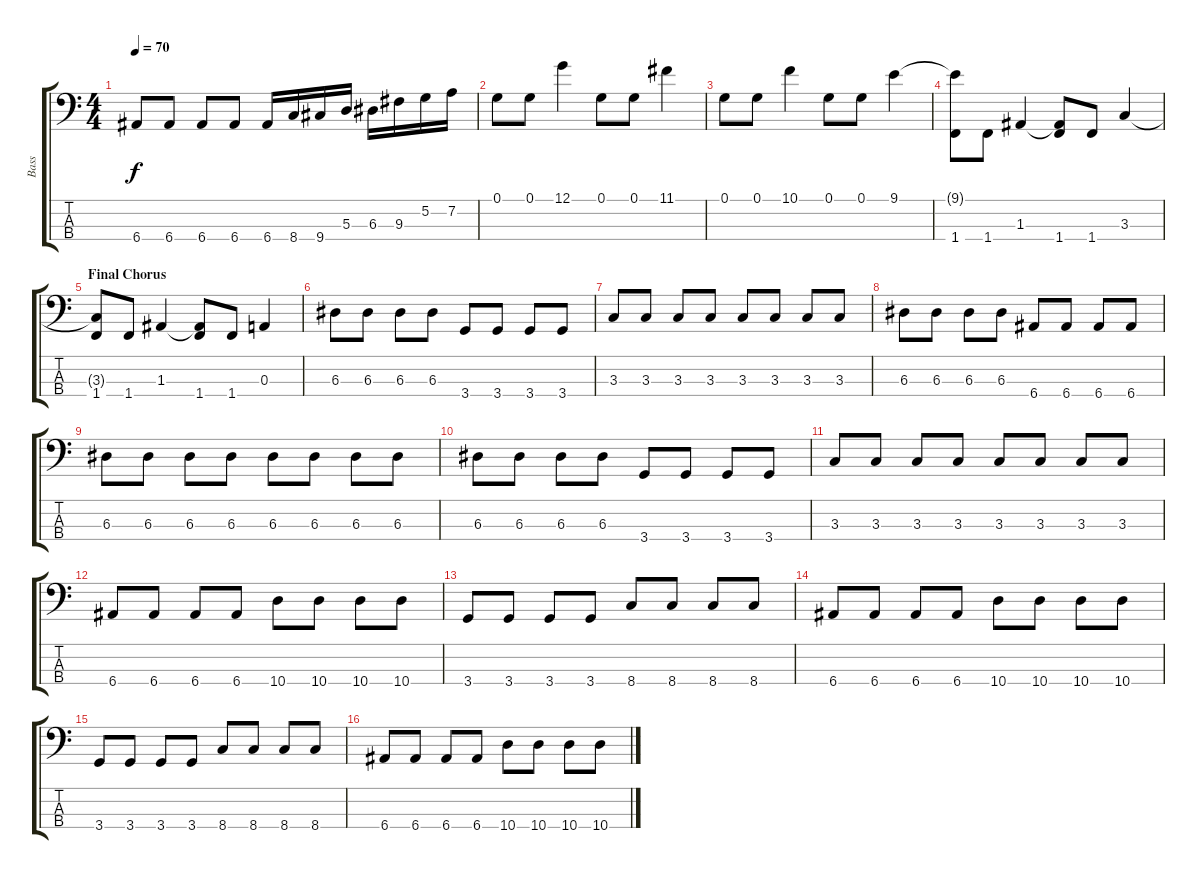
\track ("Bass" "Bass") {instrument electricbassfinger}
\staff {score tabs}
\tuning (G2 D2 A1 E1) {hide}
\ts (4 4)
\tempo 70
\clef f4
\ks c
6.4.8{dy f} 6.4.8 6.4.8 6.4.8 6.4.16 8.4.16 9.4.16 5.3.16 6.3.16 9.3.16 5.2.16 7.2.16 |
0.1.8 0.1.8 12.1.4 0.1.8 0.1.8 11.1.4 |
0.1.8 0.1.8 10.1.4 0.1.8 0.1.8 9.1.4 |
(9.1{t} 1.4).8 1.4.8 1.3.4 (1.3{t} 1.4).8 1.4.8 3.3.4 |
\section ("" "Final Chorus")
(3.3{t} 1.4).8 1.4.8 1.3.4 (1.3{t} 1.4).8 1.4.8 0.3.4 |
6.3.8 6.3.8 6.3.8 6.3.8 3.4.8 3.4.8 3.4.8 3.4.8 |
3.3.8 3.3.8 3.3.8 3.3.8 3.3.8 3.3.8 3.3.8 3.3.8 |
6.3.8 6.3.8 6.3.8 6.3.8 6.4.8 6.4.8 6.4.8 6.4.8 |
6.3.8 6.3.8 6.3.8 6.3.8 6.3.8 6.3.8 6.3.8 6.3.8 |
6.3.8 6.3.8 6.3.8 6.3.8 3.4.8 3.4.8 3.4.8 3.4.8 |
3.3.8 3.3.8 3.3.8 3.3.8 3.3.8 3.3.8 3.3.8 3.3.8 |
6.4.8 6.4.8 6.4.8 6.4.8 10.4.8 10.4.8 10.4.8 10.4.8 |
3.4.8 3.4.8 3.4.8 3.4.8 8.4.8 8.4.8 8.4.8 8.4.8 |
6.4.8 6.4.8 6.4.8 6.4.8 10.4.8 10.4.8 10.4.8 10.4.8 |
3.4.8 3.4.8 3.4.8 3.4.8 8.4.8 8.4.8 8.4.8 8.4.8 |
6.4.8 6.4.8 6.4.8 6.4.8 10.4.8 10.4.8 10.4.8 10.4.8
